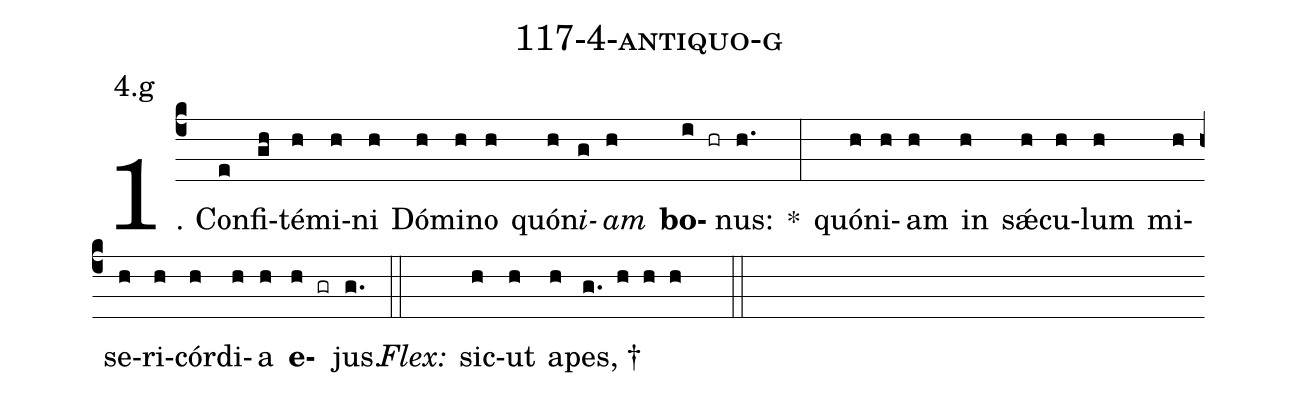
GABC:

name: 117-4-antiquo-g;
annotation: 4.g;
%%
(c4)1. Con(e)fi(gh)té(h)mi(h)ni(h) Dó(h)mi(h)no(h) quón(h)<i>i</i>(g)<i>am</i>(h) <b>bo</b>(i hr)nus:(h.) *(:) quón(h)i(h)am(h) in(h) sǽ(h)cu(h)lum(h) mi(h)se(h)ri(h)cór(h)di(h)a(h) <b>e</b>(h gr)jus.(g.) (::)
<i>Flex:</i>()  sic(h)ut(h) a(h)pes, †(g. h h h  ::)
